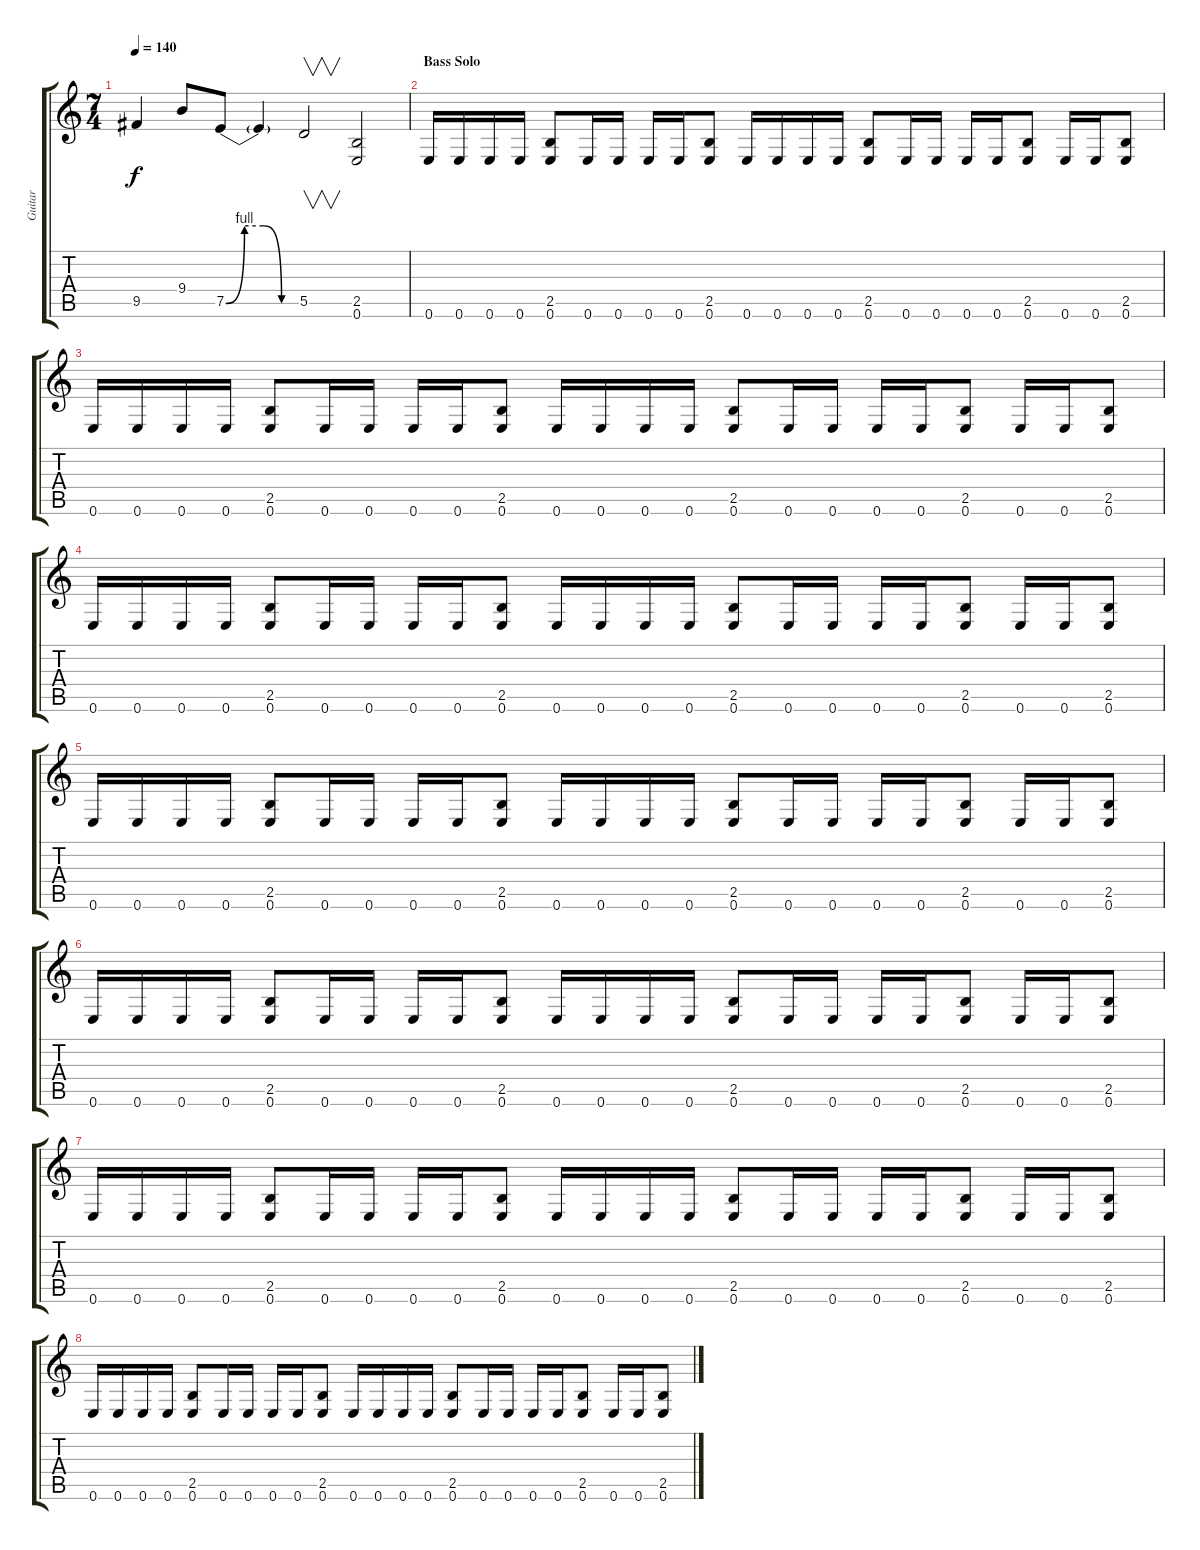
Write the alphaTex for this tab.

\track ("Guitar" "Guitar") {instrument overdrivenguitar}
\staff {score tabs}
\tuning (E4 B3 G3 D3 A2 E2) {hide}
\ts (7 4)
\tempo 140
\clef g2
\ks c
9.5.4{dy f} 9.4.8 7.5{be (custom 0 0 15 4 30 4 45 0 60 0)}.8 7.5{t}.4 5.5.2{v} (2.5 0.6).2 |
\section ("" "Bass Solo")
0.6.16{volume 12} 0.6.16 0.6.16 0.6.16 (2.5 0.6).8 0.6.16 0.6.16 0.6.16 0.6.16 (2.5 0.6).8 0.6.16 0.6.16 0.6.16 0.6.16 (2.5 0.6).8 0.6.16 0.6.16 0.6.16 0.6.16 (2.5 0.6).8 0.6.16 0.6.16 (2.5 0.6).8 |
0.6.16 0.6.16 0.6.16 0.6.16 (2.5 0.6).8 0.6.16 0.6.16 0.6.16 0.6.16 (2.5 0.6).8 0.6.16 0.6.16 0.6.16 0.6.16 (2.5 0.6).8 0.6.16 0.6.16 0.6.16 0.6.16 (2.5 0.6).8 0.6.16 0.6.16 (2.5 0.6).8 |
0.6.16 0.6.16 0.6.16 0.6.16 (2.5 0.6).8 0.6.16 0.6.16 0.6.16 0.6.16 (2.5 0.6).8 0.6.16 0.6.16 0.6.16 0.6.16 (2.5 0.6).8 0.6.16 0.6.16 0.6.16 0.6.16 (2.5 0.6).8 0.6.16 0.6.16 (2.5 0.6).8 |
0.6.16 0.6.16 0.6.16 0.6.16 (2.5 0.6).8 0.6.16 0.6.16 0.6.16 0.6.16 (2.5 0.6).8 0.6.16 0.6.16 0.6.16 0.6.16 (2.5 0.6).8 0.6.16 0.6.16 0.6.16 0.6.16 (2.5 0.6).8 0.6.16 0.6.16 (2.5 0.6).8 |
0.6.16 0.6.16 0.6.16 0.6.16 (2.5 0.6).8 0.6.16 0.6.16 0.6.16 0.6.16 (2.5 0.6).8 0.6.16 0.6.16 0.6.16 0.6.16 (2.5 0.6).8 0.6.16 0.6.16 0.6.16 0.6.16 (2.5 0.6).8 0.6.16 0.6.16 (2.5 0.6).8 |
0.6.16 0.6.16 0.6.16 0.6.16 (2.5 0.6).8 0.6.16 0.6.16 0.6.16 0.6.16 (2.5 0.6).8 0.6.16 0.6.16 0.6.16 0.6.16 (2.5 0.6).8 0.6.16 0.6.16 0.6.16 0.6.16 (2.5 0.6).8 0.6.16 0.6.16 (2.5 0.6).8 |
0.6.16 0.6.16 0.6.16 0.6.16 (2.5 0.6).8 0.6.16 0.6.16 0.6.16 0.6.16 (2.5 0.6).8 0.6.16 0.6.16 0.6.16 0.6.16 (2.5 0.6).8 0.6.16 0.6.16 0.6.16 0.6.16 (2.5 0.6).8 0.6.16 0.6.16 (2.5 0.6).8
